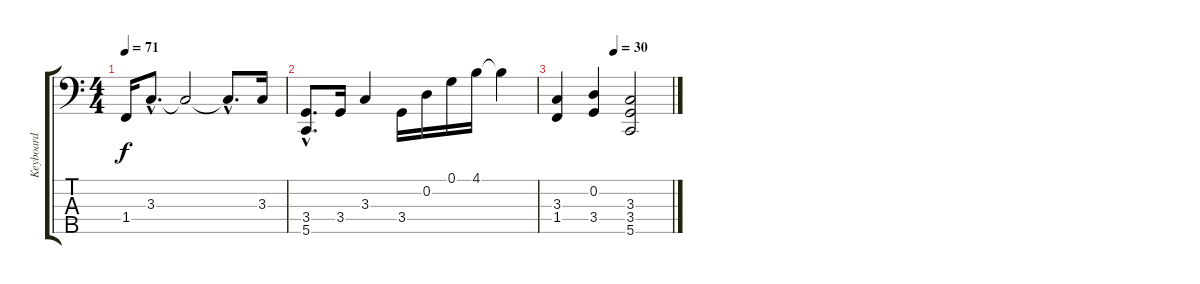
\track ("Keyboard" "Keyboard") {instrument synthstrings1}
\staff {score tabs}
\tuning (G3 D3 A2 E2 G1) {hide}
\ts (4 4)
\tempo 71
\clef f4
\ks c
1.4.16{dy f} 3.3{hac}.8{d} 3.3{t}.2 3.3{hac t}.8{d} 3.3.16 |
(3.4{hac} 5.5{hac}).8{d} 3.4.16 3.3.4 3.4.16 0.2.16 0.1.16 4.1.16 4.1{t}.4 |
\tempo (30 0.5)
(3.3 1.4).4 (0.2 3.4).4 (3.3 3.4 5.5).2
